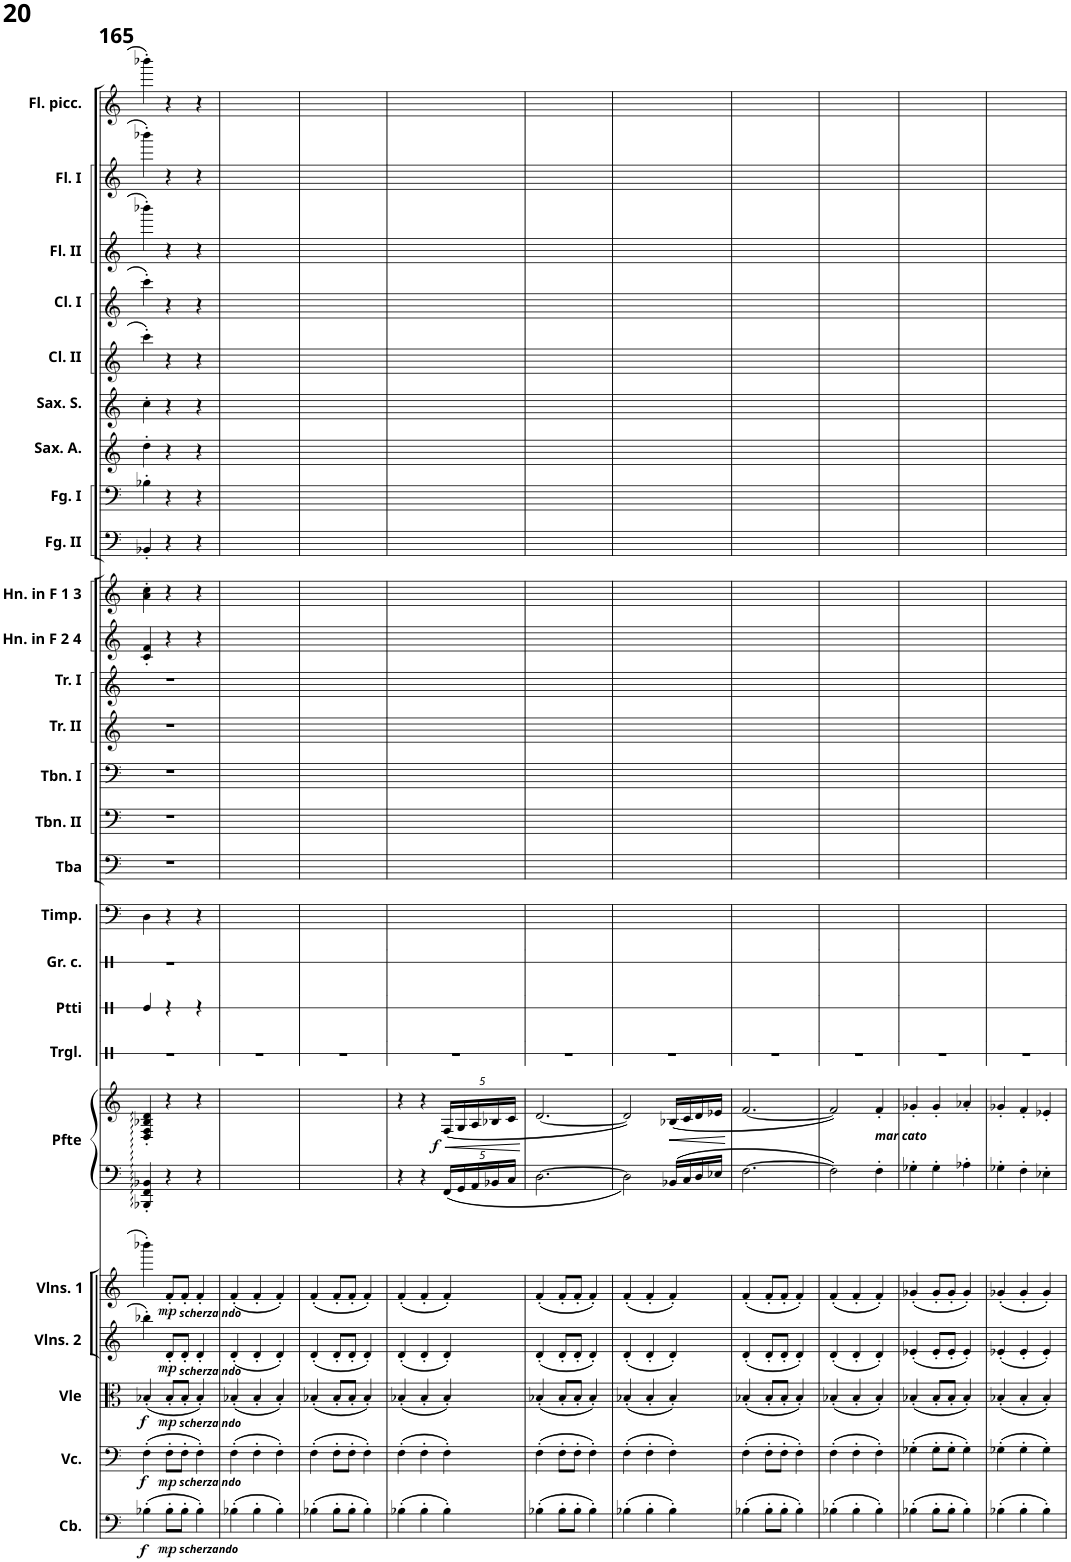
**kern	**dynam	**kern	**dynam	**kern	**dynam	**kern	**dynam	**kern	**dynam	**kern	**kern	**dynam	**kern	**kern	**kern	**kern	**kern	**kern	**kern	**kern	**kern	**kern	**kern	**kern	**kern	**kern	**kern	**kern	**kern	**kern
*part24	*part24	*part23	*part23	*part22	*part22	*part21	*part21	*part20	*part20	*part19	*part19	*part19	*part18	*part17	*part16	*part15	*part14	*part13	*part12	*part11	*part10	*part9	*part8	*part7	*part6	*part5	*part4	*part3	*part2	*part1
*staff25	*staff25	*staff24	*staff24	*staff23	*staff23	*staff22	*staff22	*staff21	*staff21	*staff20	*staff19	*staff19/20	*staff18	*staff17	*staff16	*staff15	*staff14	*staff13	*staff12	*staff11	*staff10	*staff9	*staff8	*staff7	*staff6	*staff5	*staff4	*staff3	*staff2	*staff1
*I"Contrabbassi	*	*I"Violoncelli	*	*I"Viole	*	*I"Violins 2	*	*I"Violins 1	*	*I"Pianoforte	*	*	*I"Grancassa	*I"Timpani	*I"Tuba	*I"Trombone 2	*I"Trombone 1	*I"Trumpet in Bb 1	*I"Trumpet in Bb 1	*I"Horn in F 2 &amp; 4	*I"Horn in F 1 &amp; 3	*I"Bassoon 2	*I"Bassoon 1	*I"Sassofono contralto	*I"Sassofono soprano	*I"Clarinet in Bb 2	*I"Clarinet in Bb 1	*I"Flute 2	*I"Flute 1	*I"Flauto piccolo
*I'Cb.	*	*I'Vc.	*	*I'Vle	*	*I'Vlns. 2	*	*I'Vlns. 1	*	*I'Pfte	*	*	*I'Gr. c.	*I'Timp.	*I'Tba	*	*	*	*I'Tr. I	*I'Hn. in F 2 4	*I'Hn. in F 1 3	*	*	*	*	*I'Cl. II	*I'Cl. I	*	*	*I'Fl. picc.
!!LO:PB:g=z
*clefF4	*	*clefF4	*	*clefC3	*	*clefG2	*	*clefG2	*	*clefF4	*clefG2	*	*clefX	*clefF4	*clefF4	*clefF4	*clefF4	*clefG2	*clefG2	*clefG2	*clefG2	*clefF4	*clefF4	*clefG2	*clefG2	*clefG2	*clefG2	*clefG2	*clefG2	*clefG2
*Trd7c12	*	*	*	*	*	*	*	*	*	*	*	*	*	*	*	*	*	*Trd1c2	*Trd1c2	*Trd4c7	*Trd4c7	*	*	*Trd5c9	*Trd1c2	*Trd1c2	*Trd1c2	*	*	*Trd-7c-12
*k[]	*	*k[]	*	*k[]	*	*k[]	*	*k[]	*	*k[]	*k[]	*	*k[]	*k[]	*k[]	*k[]	*k[]	*k[]	*k[]	*k[]	*k[]	*k[]	*k[]	*k[]	*k[]	*k[]	*k[]	*k[]	*k[]	*k[]
*M3/4	*	*M3/4	*	*M3/4	*	*M3/4	*	*M3/4	*	*M3/4	*M3/4	*	*M3/4	*M3/4	*M3/4	*M3/4	*M3/4	*M3/4	*M3/4	*M3/4	*M3/4	*M3/4	*M3/4	*M3/4	*M3/4	*M3/4	*M3/4	*M3/4	*M3/4	*M3/4
=165	=165	=165	=165	=165	=165	=165	=165	=165	=165	=165	=165	=165	=165	=165	=165	=165	=165	=165	=165	=165	=165	=165	=165	=165	=165	=165	=165	=165	=165	=165
!	!LO:DY:b	!	!LO:DY:b	!	!LO:DY:b	!	!	!	!	!	!	!	!	!	!	!	!	!	!	!	!	!	!	!	!	!	!	!	!	!
(4B-X'\	f	(4F'\	f	(4B-X'/	f	4bb-X'\	.	4bbb-X'\	.	4BBB-X/' 4FF/' 4BB-X/'	4D/' 4F/' 4B-X/' 4d/'	.	2.r	4D\	2.r	2.r	2.r	2.r	2.r	4c/' 4f/'	4a\' 4cc\'	4BB-X'/	4B-X'\	4dd'\	4cc'\	4ccc'\	4ccc'\	4bbb-X'\	4bbb-X'\	4bbb-X'\
!	!	!	!	!	!	!	!	!LO:TX:b:Bi:t=scherza ndo	!	!	!	!	!	!	!	!	!	!	!	!	!	!	!	!	!	!	!	!	!	!
!	!	!	!	!	!	!LO:TX:b:Bi:t=scherza ndo	!	!	!	!	!	!	!	!	!	!	!	!	!	!	!	!	!	!	!	!	!	!	!	!
!	!	!	!	!LO:TX:b:Bi:t=scherza ndo	!	!	!	!	!	!	!	!	!	!	!	!	!	!	!	!	!	!	!	!	!	!	!	!	!	!
!	!	!LO:TX:b:Bi:t=scherza ndo	!	!	!	!	!	!	!	!	!	!	!	!	!	!	!	!	!	!	!	!	!	!	!	!	!	!	!	!
!LO:TX:b:Bi:t=scherzando	!	!	!	!	!	!	!	!	!	!	!	!	!	!	!	!	!	!	!	!	!	!	!	!	!	!	!	!	!	!
!	!LO:DY:b	!	!LO:DY:b	!	!LO:DY:b	!	!LO:DY:b	!	!LO:DY:b	!	!	!	!	!	!	!	!	!	!	!	!	!	!	!	!	!	!	!	!	!
8B-'\L	mp	8F'\L	mp	8B-'/L	mp	8d'/L	mp	8f'/L	mp	4r	4r	.	.	4r	.	.	.	.	.	4r	4r	4r	4r	4r	4r	4r	4r	4r	4r	4r
8B-'\J	.	8F'\J	.	8B-'/J	.	8d'/J	.	8f'/J	.	.	.	.	.	.	.	.	.	.	.	.	.	.	.	.	.	.	.	.	.	.
4B-'\)	.	4F'\)	.	4B-'/)	.	4d'/	.	4f'/	.	4r	4r	.	.	4r	.	.	.	.	.	4r	4r	4r	4r	4r	4r	4r	4r	4r	4r	4r
=166	=166	=166	=166	=166	=166	=166	=166	=166	=166	=166	=166	=166	=166	=166	=166	=166	=166	=166	=166	=166	=166	=166	=166	=166	=166	=166	=166	=166	=166	=166
(4B-X'\	.	(4F'\	.	(4B-X'/	.	(4d'/	.	(4f'/	.	2.ryy	2.ryy	.	2.ryy	2.ryy	2.ryy	2.ryy	2.ryy	2.ryy	2.ryy	2.ryy	2.ryy	2.ryy	2.ryy	2.ryy	2.ryy	2.ryy	2.ryy	2.ryy	2.ryy	2.ryy
4B-'\	.	4F'\	.	4B-'/	.	4d'/	.	4f'/	.	.	.	.	.	.	.	.	.	.	.	.	.	.	.	.	.	.	.	.	.	.
4B-'\)	.	4F'\)	.	4B-'/)	.	4d'/)	.	4f'/)	.	.	.	.	.	.	.	.	.	.	.	.	.	.	.	.	.	.	.	.	.	.
=167	=167	=167	=167	=167	=167	=167	=167	=167	=167	=167	=167	=167	=167	=167	=167	=167	=167	=167	=167	=167	=167	=167	=167	=167	=167	=167	=167	=167	=167	=167
(4B-X'\	.	(4F'\	.	(4B-X'/	.	(4d'/	.	(4f'/	.	2.ryy	2.ryy	.	2.ryy	2.ryy	2.ryy	2.ryy	2.ryy	2.ryy	2.ryy	2.ryy	2.ryy	2.ryy	2.ryy	2.ryy	2.ryy	2.ryy	2.ryy	2.ryy	2.ryy	2.ryy
8B-'\L	.	8F'\L	.	8B-'/L	.	8d'/L	.	8f'/L	.	.	.	.	.	.	.	.	.	.	.	.	.	.	.	.	.	.	.	.	.	.
8B-'\J	.	8F'\J	.	8B-'/J	.	8d'/J	.	8f'/J	.	.	.	.	.	.	.	.	.	.	.	.	.	.	.	.	.	.	.	.	.	.
4B-'\)	.	4F'\)	.	4B-'/)	.	4d'/)	.	4f'/)	.	.	.	.	.	.	.	.	.	.	.	.	.	.	.	.	.	.	.	.	.	.
=168	=168	=168	=168	=168	=168	=168	=168	=168	=168	=168	=168	=168	=168	=168	=168	=168	=168	=168	=168	=168	=168	=168	=168	=168	=168	=168	=168	=168	=168	=168
*	*	*	*	*	*	*	*	*	*	*	*^	*	*	*	*	*	*	*	*	*	*	*	*	*	*	*	*	*	*	*
(4B-X'\	.	(4F'\	.	(4B-X'/	.	(4d'/	.	(4f'/	.	4r	4r	4.ryy	.	2.ryy	2.ryy	2.ryy	2.ryy	2.ryy	2.ryy	2.ryy	2.ryy	2.ryy	2.ryy	2.ryy	2.ryy	2.ryy	2.ryy	2.ryy	2.ryy	2.ryy	2.ryy
4B-'\	.	4F'\	.	4B-'/	.	4d'/	.	4f'/	.	4r	4r	.	.	.	.	.	.	.	.	.	.	.	.	.	.	.	.	.	.	.	.
!	!	!	!	!	!	!	!	!	!	!	!	!	!LO:DY:b	!	!	!	!	!	!	!	!	!	!	!	!	!	!	!	!	!	!
.	.	.	.	.	.	.	.	.	.	.	.	4.ryy	f	.	.	.	.	.	.	.	.	.	.	.	.	.	.	.	.	.	.
*	*	*	*	*	*	*	*	*	*	*Xbrackettup	*Xbrackettup	*	*	*	*	*	*	*	*	*	*	*	*	*	*	*	*	*	*	*	*
!	!	!	!	!	!	!	!	!	!	!	!	!	!LO:HP:b	!	!	!	!	!	!	!	!	!	!	!	!	!	!	!	!	!	!
4B-'\)	.	4F'\)	.	4B-'/)	.	4d'/)	.	4f'/)	.	20FF/LL	(20F/LL	.	<	.	.	.	.	.	.	.	.	.	.	.	.	.	.	.	.	.	.
.	.	.	.	.	.	.	.	.	.	20GG/	20G/	.	.	.	.	.	.	.	.	.	.	.	.	.	.	.	.	.	.	.	.
.	.	.	.	.	.	.	.	.	.	20AA/	20A/	.	.	.	.	.	.	.	.	.	.	.	.	.	.	.	.	.	.	.	.
.	.	.	.	.	.	.	.	.	.	20BB-X/	20B-X/	.	.	.	.	.	.	.	.	.	.	.	.	.	.	.	.	.	.	.	.
.	.	.	.	.	.	.	.	.	.	20C/JJ	20c/JJ	.	.	.	.	.	.	.	.	.	.	.	.	.	.	.	.	.	.	.	.
.	.	.	.	.	.	.	.	.	.	.	.	.	[	.	.	.	.	.	.	.	.	.	.	.	.	.	.	.	.	.	.
*	*	*	*	*	*	*	*	*	*	*	*v	*v	*	*	*	*	*	*	*	*	*	*	*	*	*	*	*	*	*	*	*
=169	=169	=169	=169	=169	=169	=169	=169	=169	=169	=169	=169	=169	=169	=169	=169	=169	=169	=169	=169	=169	=169	=169	=169	=169	=169	=169	=169	=169	=169	=169
(4B-X'\	.	(4F'\	.	(4B-X'/	.	(4d'/	.	(4f'/	.	[2.D\	[2.d/	.	2.ryy	2.ryy	2.ryy	2.ryy	2.ryy	2.ryy	2.ryy	2.ryy	2.ryy	2.ryy	2.ryy	2.ryy	2.ryy	2.ryy	2.ryy	2.ryy	2.ryy	2.ryy
8B-'\L	.	8F'\L	.	8B-'/L	.	8d'/L	.	8f'/L	.	.	.	.	.	.	.	.	.	.	.	.	.	.	.	.	.	.	.	.	.	.
8B-'\J	.	8F'\J	.	8B-'/J	.	8d'/J	.	8f'/J	.	.	.	.	.	.	.	.	.	.	.	.	.	.	.	.	.	.	.	.	.	.
4B-'\)	.	4F'\)	.	4B-'/)	.	4d'/)	.	4f'/)	.	.	.	.	.	.	.	.	.	.	.	.	.	.	.	.	.	.	.	.	.	.
=170	=170	=170	=170	=170	=170	=170	=170	=170	=170	=170	=170	=170	=170	=170	=170	=170	=170	=170	=170	=170	=170	=170	=170	=170	=170	=170	=170	=170	=170	=170
(4B-X'\	.	(4F'\	.	(4B-X'/	.	(4d'/	.	(4f'/	.	2D\]	2d/])	.	2.ryy	2.ryy	2.ryy	2.ryy	2.ryy	2.ryy	2.ryy	2.ryy	2.ryy	2.ryy	2.ryy	2.ryy	2.ryy	2.ryy	2.ryy	2.ryy	2.ryy	2.ryy
4B-'\	.	4F'\	.	4B-'/	.	4d'/	.	4f'/	.	.	.	.	.	.	.	.	.	.	.	.	.	.	.	.	.	.	.	.	.	.
!	!	!	!	!	!	!	!	!	!	!	!	!LO:HP:b	!	!	!	!	!	!	!	!	!	!	!	!	!	!	!	!	!	!
4B-'\)	.	4F'\)	.	4B-'/)	.	4d'/)	.	4f'/)	.	16BB-X/LL	(16B-X/LL	<	.	.	.	.	.	.	.	.	.	.	.	.	.	.	.	.	.	.
.	.	.	.	.	.	.	.	.	.	16C/	16c/	.	.	.	.	.	.	.	.	.	.	.	.	.	.	.	.	.	.	.
.	.	.	.	.	.	.	.	.	.	16D/	16d/	.	.	.	.	.	.	.	.	.	.	.	.	.	.	.	.	.	.	.
.	.	.	.	.	.	.	.	.	.	16E-X/JJ	16e-X/JJ	.	.	.	.	.	.	.	.	.	.	.	.	.	.	.	.	.	.	.
.	.	.	.	.	.	.	.	.	.	.	.	[	.	.	.	.	.	.	.	.	.	.	.	.	.	.	.	.	.	.
=171	=171	=171	=171	=171	=171	=171	=171	=171	=171	=171	=171	=171	=171	=171	=171	=171	=171	=171	=171	=171	=171	=171	=171	=171	=171	=171	=171	=171	=171	=171
(4B-X'\	.	(4F'\	.	(4B-X'/	.	(4d'/	.	(4f'/	.	[2.F\	[2.f/	.	2.ryy	2.ryy	2.ryy	2.ryy	2.ryy	2.ryy	2.ryy	2.ryy	2.ryy	2.ryy	2.ryy	2.ryy	2.ryy	2.ryy	2.ryy	2.ryy	2.ryy	2.ryy
8B-'\L	.	8F'\L	.	8B-'/L	.	8d'/L	.	8f'/L	.	.	.	.	.	.	.	.	.	.	.	.	.	.	.	.	.	.	.	.	.	.
8B-'\J	.	8F'\J	.	8B-'/J	.	8d'/J	.	8f'/J	.	.	.	.	.	.	.	.	.	.	.	.	.	.	.	.	.	.	.	.	.	.
4B-'\)	.	4F'\)	.	4B-'/)	.	4d'/)	.	4f'/)	.	.	.	.	.	.	.	.	.	.	.	.	.	.	.	.	.	.	.	.	.	.
=172	=172	=172	=172	=172	=172	=172	=172	=172	=172	=172	=172	=172	=172	=172	=172	=172	=172	=172	=172	=172	=172	=172	=172	=172	=172	=172	=172	=172	=172	=172
(4B-X'\	.	(4F'\	.	(4B-X'/	.	(4d'/	.	(4f'/	.	2F\]	2f/])	.	2.ryy	2.ryy	2.ryy	2.ryy	2.ryy	2.ryy	2.ryy	2.ryy	2.ryy	2.ryy	2.ryy	2.ryy	2.ryy	2.ryy	2.ryy	2.ryy	2.ryy	2.ryy
4B-'\	.	4F'\	.	4B-'/	.	4d'/	.	4f'/	.	.	.	.	.	.	.	.	.	.	.	.	.	.	.	.	.	.	.	.	.	.
!	!	!	!	!	!	!	!	!	!	!	!LO:TX:b:Bi:t=mar cato	!	!	!	!	!	!	!	!	!	!	!	!	!	!	!	!	!	!	!
4B-'\)	.	4F'\)	.	4B-'/)	.	4d'/)	.	4f'/)	.	4F'\	4f'/	.	.	.	.	.	.	.	.	.	.	.	.	.	.	.	.	.	.	.
=173	=173	=173	=173	=173	=173	=173	=173	=173	=173	=173	=173	=173	=173	=173	=173	=173	=173	=173	=173	=173	=173	=173	=173	=173	=173	=173	=173	=173	=173	=173
(4B-X'\	.	(4G-X'\	.	(4B-X'/	.	(4e-X'/	.	(4g-X'/	.	4G-X'\	4g-X'/	.	2.ryy	2.ryy	2.ryy	2.ryy	2.ryy	2.ryy	2.ryy	2.ryy	2.ryy	2.ryy	2.ryy	2.ryy	2.ryy	2.ryy	2.ryy	2.ryy	2.ryy	2.ryy
8B-'\L	.	8G-'\L	.	8B-'/L	.	8e-'/L	.	8g-'/L	.	4G-'\	4g-'/	.	.	.	.	.	.	.	.	.	.	.	.	.	.	.	.	.	.	.
8B-'\J	.	8G-'\J	.	8B-'/J	.	8e-'/J	.	8g-'/J	.	.	.	.	.	.	.	.	.	.	.	.	.	.	.	.	.	.	.	.	.	.
4B-'\)	.	4G-'\)	.	4B-'/)	.	4e-'/)	.	4g-'/)	.	4A-X'\	4a-X'/	.	.	.	.	.	.	.	.	.	.	.	.	.	.	.	.	.	.	.
=174	=174	=174	=174	=174	=174	=174	=174	=174	=174	=174	=174	=174	=174	=174	=174	=174	=174	=174	=174	=174	=174	=174	=174	=174	=174	=174	=174	=174	=174	=174
(4B-X'\	.	(4G-X'\	.	(4B-X'/	.	(4e-X'/	.	(4g-X'/	.	4G-X'\	4g-X'/	.	2.ryy	2.ryy	2.ryy	2.ryy	2.ryy	2.ryy	2.ryy	2.ryy	2.ryy	2.ryy	2.ryy	2.ryy	2.ryy	2.ryy	2.ryy	2.ryy	2.ryy	2.ryy
4B-'\	.	4G-'\	.	4B-'/	.	4e-'/	.	4g-'/	.	4F'\	4f'/	.	.	.	.	.	.	.	.	.	.	.	.	.	.	.	.	.	.	.
4B-'\)	.	4G-'\)	.	4B-'/)	.	4e-'/)	.	4g-'/)	.	4E-X'\	4e-X'/	.	.	.	.	.	.	.	.	.	.	.	.	.	.	.	.	.	.	.
=	=	=	=	=	=	=	=	=	=	=	=	=	=	=	=	=	=	=	=	=	=	=	=	=	=	=	=	=	=	=
*-	*-	*-	*-	*-	*-	*-	*-	*-	*-	*-	*-	*-	*-	*-	*-	*-	*-	*-	*-	*-	*-	*-	*-	*-	*-	*-	*-	*-	*-	*-
